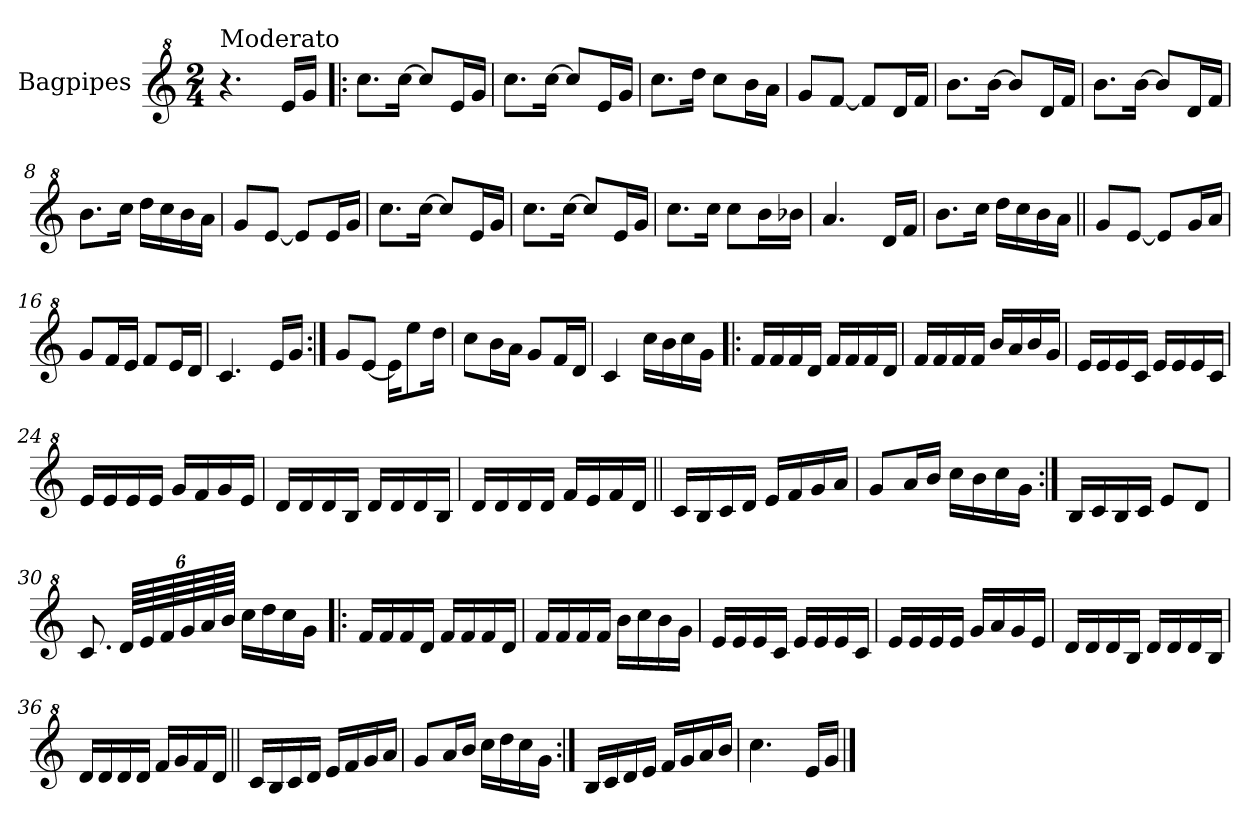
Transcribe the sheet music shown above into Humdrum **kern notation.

**kern
*part1
*staff1
*I"Bagpipes
*I'Bag
*clefG^2
*k[]
*C:
*M2/4
=1
!LO:TX:a:t=Moderato
4.r
16ee/LL
16gg/JJ
=2!|:
8.ccc\L
[16ccc\Jk
8ccc/L]
16ee/L
16gg/JJ
=3
8.ccc\L
[16ccc\Jk
8ccc/L]
16ee/L
16gg/JJ
=4
8.ccc\L
16ddd\Jk
8ccc\L
16bb\L
16aa\JJ
=5
8gg/L
[8ff/J
8ff/L]
16dd/L
16ff/JJ
=6
8.bb\L
[16bb\Jk
8bb/L]
16dd/L
16ff/JJ
=7
8.bb\L
[16bb\Jk
8bb/L]
16dd/L
16ff/JJ
=8
8.bb\L
16ccc\Jk
16ddd\LL
16ccc\
16bb\
16aa\JJ
!!LO:LB:g=z
=9
8gg/L
[8ee/J
8ee/L]
16ee/L
16gg/JJ
=10
8.ccc\L
[16ccc\Jk
8ccc/L]
16ee/L
16gg/JJ
=11
8.ccc\L
[16ccc\Jk
8ccc/L]
16ee/L
16gg/JJ
=12
8.ccc\L
16ccc\Jk
8ccc\L
16bb\L
16bb-X\JJ
=13
4.aa/
16dd/LL
16ff/JJ
=14
8.bb\L
16ccc\Jk
16ddd\LL
16ccc\
16bb\
16aa\JJ
=15||
8gg/L
[8ee/J
8ee/L]
16gg/L
16aa/JJ
=16
8gg/L
16ff/L
16ee/JJ
8ff/L
16ee/L
16dd/JJ
!!LO:LB:g=z
=17
4.cc/
16ee/LL
16gg/JJ
=18:|!
8gg/L
[8ee/J
16ee\KL]
8eee\
16ddd\Jk
=19
8ccc\L
16bb\L
16aa\JJ
8gg/L
16ff/L
16dd/JJ
=20
4cc/
16ccc\LL
16bb\
16ccc\
16gg\JJ
=21!|:
16ff/LL
16ff/
16ff/
16dd/JJ
16ff/LL
16ff/
16ff/
16dd/JJ
=22
16ff/LL
16ff/
16ff/
16ff/JJ
16bb/LL
16aa/
16bb/
16gg/JJ
=23
16ee/LL
16ee/
16ee/
16cc/JJ
16ee/LL
16ee/
16ee/
16cc/JJ
!!LO:LB:g=z
=24
16ee/LL
16ee/
16ee/
16ee/JJ
16gg/LL
16ff/
16gg/
16ee/JJ
=25
16dd/LL
16dd/
16dd/
16b/JJ
16dd/LL
16dd/
16dd/
16b/JJ
=26
16dd/LL
16dd/
16dd/
16dd/JJ
16ff/LL
16ee/
16ff/
16dd/JJ
=27||
16cc/LL
16b/
16cc/
16dd/JJ
16ee/LL
16ff/
16gg/
16aa/JJ
=28
8gg/L
16aa/L
16bb/JJ
16ccc\LL
16bb\
16ccc\
16gg\JJ
=29:|!
16b/LL
16cc/
16b/
16cc/JJ
8ee/L
8dd/J
!!LO:LB:g=z
=30
8.cc/
*Xbrackettup
96dd/LLLL
96ee/
96ff/
96gg/
96aa/
96bb/JJJJ
16ccc\LL
16ddd\
16ccc\
16gg\JJ
=31!|:
16ff/LL
16ff/
16ff/
16dd/JJ
16ff/LL
16ff/
16ff/
16dd/JJ
=32
16ff/LL
16ff/
16ff/
16ff/JJ
16bb\LL
16ccc\
16bb\
16gg\JJ
=33
16ee/LL
16ee/
16ee/
16cc/JJ
16ee/LL
16ee/
16ee/
16cc/JJ
=34
16ee/LL
16ee/
16ee/
16ee/JJ
16gg/LL
16aa/
16gg/
16ee/JJ
!!LO:LB:g=z
=35
16dd/LL
16dd/
16dd/
16b/JJ
16dd/LL
16dd/
16dd/
16b/JJ
=36
16dd/LL
16dd/
16dd/
16dd/JJ
16ff/LL
16gg/
16ff/
16dd/JJ
=37||
16cc/LL
16b/
16cc/
16dd/JJ
16ee/LL
16ff/
16gg/
16aa/JJ
=38
8gg/L
16aa/L
16bb/JJ
16ccc\LL
16ddd\
16ccc\
16gg\JJ
=39:|!
16b/LL
16cc/
16dd/
16ee/JJ
16ff/LL
16gg/
16aa/
16bb/JJ
=40
4.ccc\
16ee/LL
16gg/JJ
==
*-
